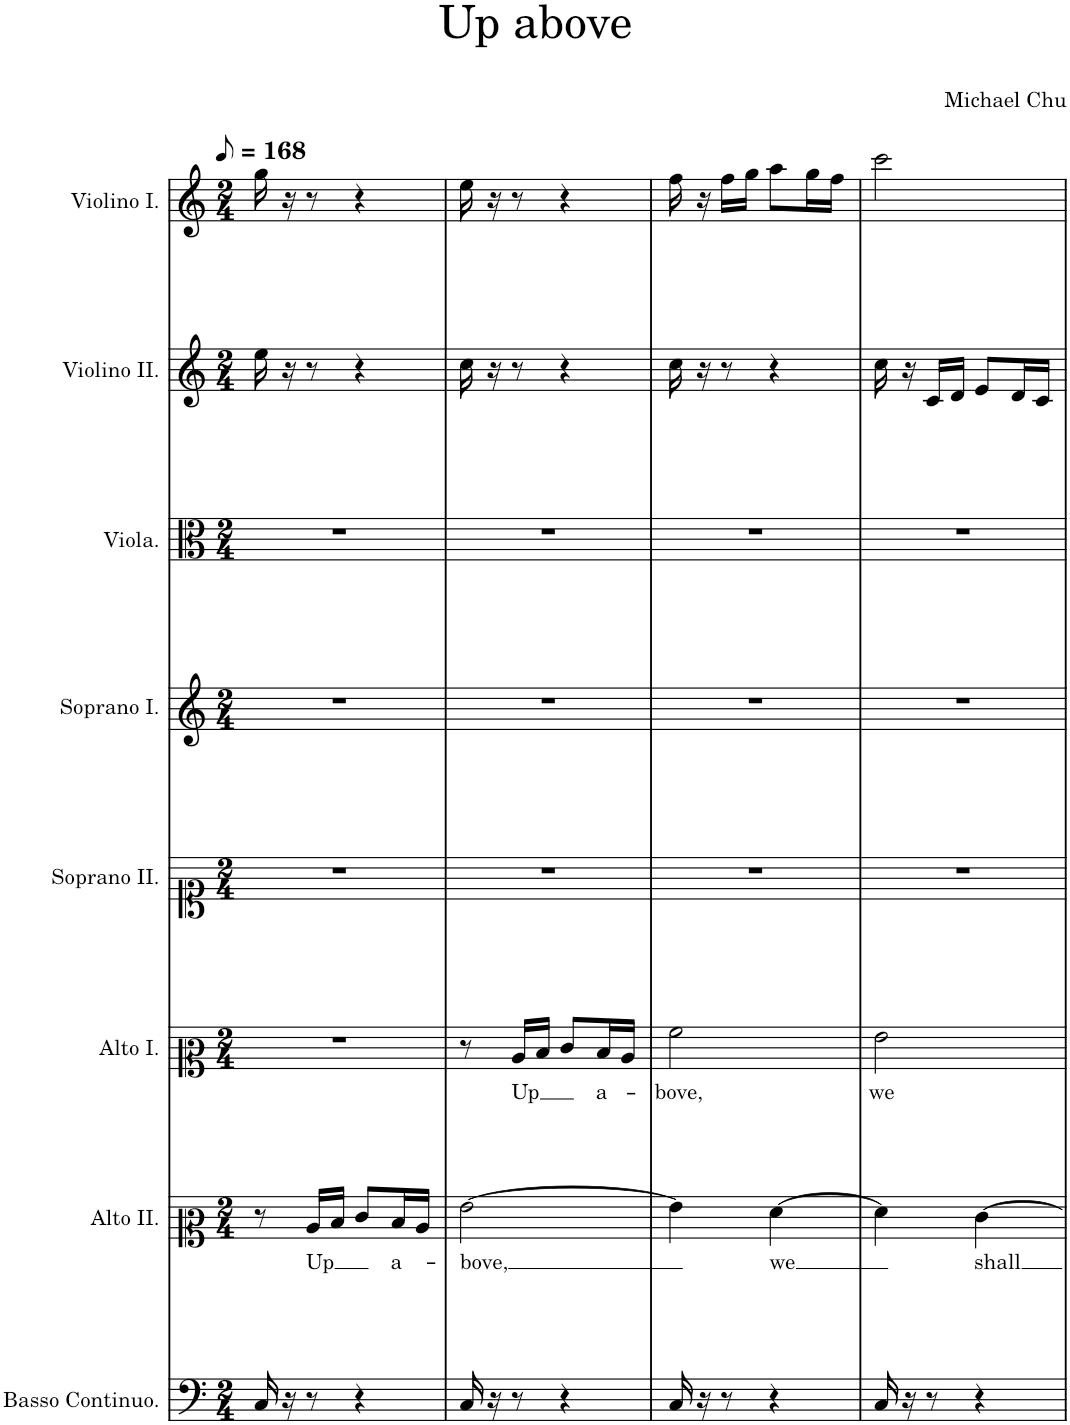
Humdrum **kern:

**kern	**kern	**text	**kern	**text	**kern	**kern	**kern	**kern	**kern
*part8	*part7	*part7	*part6	*part6	*part5	*part4	*part3	*part2	*part1
*staff8	*staff7	*staff7	*staff6	*staff6	*staff5	*staff4	*staff3	*staff2	*staff1
*I"Basso Continuo.	*I"Alto II.	*	*I"Alto I.	*	*I"Soprano II.	*I"Soprano I.	*I"Viola.	*I"Violino II.	*I"Violino I.
*I'B. C.	*I'A. II.	*	*I'A. I.	*	*I'S. II.	*I'S. I.	*I'Vla.	*I'Vln. II.	*I'Vln. I.
*clefF4	*clefC2	*	*clefC2	*	*clefC1	*clefG2	*clefC3	*clefG2	*clefG2
*k[]	*k[]	*	*k[]	*	*k[]	*k[]	*k[]	*k[]	*k[]
*M2/4	*M2/4	*	*M2/4	*	*M2/4	*M2/4	*M2/4	*M2/4	*M2/4
*MM84	*MM84	*	*MM84	*	*MM84	*MM84	*MM84	*MM84	*MM84
=1	=1	=1	=1	=1	=1	=1	=1	=1	=1
16C/	8r	.	2r	.	2r	2r	2r	16ee\	16gg\
16r	.	.	.	.	.	.	.	16r	16r
!	!	!LO:LY:b	!	!	!	!	!	!	!
8r	16c/LL	Up	.	.	.	.	.	8r	8r
.	16d/JJ	.	.	.	.	.	.	.	.
4r	8e/L	.	.	.	.	.	.	4r	4r
!	!	!LO:LY:b	!	!	!	!	!	!	!
.	16d/L	a-	.	.	.	.	.	.	.
.	16c/JJ	.	.	.	.	.	.	.	.
=2	=2	=2	=2	=2	=2	=2	=2	=2	=2
!	!	!LO:LY:b	!	!	!	!	!	!	!
16C/	[2g\	-bove,	8r	.	2r	2r	2r	16cc\	16ee\
16r	.	.	.	.	.	.	.	16r	16r
!	!	!	!	!LO:LY:b	!	!	!	!	!
8r	.	.	16c/LL	Up	.	.	.	8r	8r
.	.	.	16d/JJ	.	.	.	.	.	.
4r	.	.	8e/L	.	.	.	.	4r	4r
!	!	!	!	!LO:LY:b	!	!	!	!	!
.	.	.	16d/L	a-	.	.	.	.	.
.	.	.	16c/JJ	.	.	.	.	.	.
=3	=3	=3	=3	=3	=3	=3	=3	=3	=3
!	!	!	!	!LO:LY:b	!	!	!	!	!
16C/	4g\]	.	2a\	-bove,	2r	2r	2r	16cc\	16ff\
16r	.	.	.	.	.	.	.	16r	16r
8r	.	.	.	.	.	.	.	8r	16ff\LL
.	.	.	.	.	.	.	.	.	16gg\JJ
!	!	!LO:LY:b	!	!	!	!	!	!	!
4r	[4f\	we	.	.	.	.	.	4r	8aa\L
.	.	.	.	.	.	.	.	.	16gg\L
.	.	.	.	.	.	.	.	.	16ff\JJ
=4	=4	=4	=4	=4	=4	=4	=4	=4	=4
!	!	!	!	!LO:LY:b	!	!	!	!	!
16C/	4f\]	.	2g\	we	2r	2r	2r	16cc\	2ccc\
16r	.	.	.	.	.	.	.	16r	.
8r	.	.	.	.	.	.	.	16c/LL	.
.	.	.	.	.	.	.	.	16d/JJ	.
!	!	!LO:LY:b	!	!	!	!	!	!	!
4r	[4e\	shall	.	.	.	.	.	8e/L	.
.	.	.	.	.	.	.	.	16d/L	.
.	.	.	.	.	.	.	.	16c/JJ	.
=	=	=	=	=	=	=	=	=	=
*-	*-	*-	*-	*-	*-	*-	*-	*-	*-
